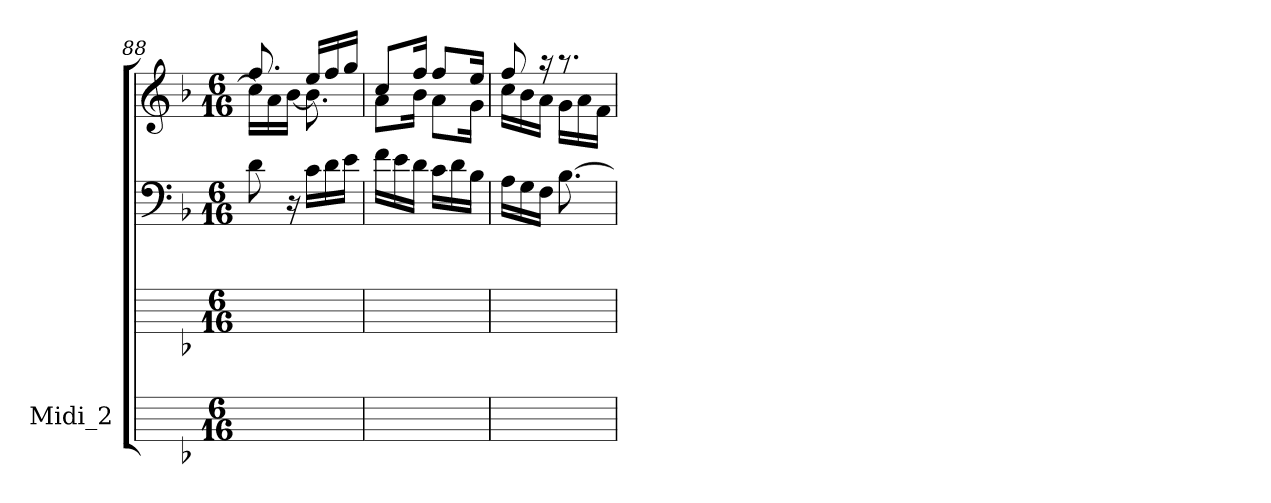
**kern	**kern	**kern	**kern
*part1	*part1	*part1	*part1
*staff4	*staff3	*staff2	*staff1
*I"Midi_2	*	*	*
!!LO:LB:g=z
*	*	*clefF4	*clefG2
*k[b-]	*k[b-]	*k[b-]	*k[b-]
*F:	*F:	*F:	*F:
*M6/16	*M6/16	*M6/16	*M6/16
=88	=88	=88	=88
*	*	*	*^
4.ryy	4.ryy	8d	8.ff/	16cc\LL]
.	.	.	.	16a\
.	.	16r	.	[16b-\JJ
.	.	16cLL	16eeLL	8.b-\]
.	.	16d	16ff	.
.	.	16eJJ	16ggJJ	.
=89	=89	=89	=89	=89
4.ryy	4.ryy	16fLL	8cc/L	8a\L
.	.	16e	.	.
.	.	16dJJ	16ff/J	16b-\J
.	.	16cLL	8ffL	8aL
.	.	16d	.	.
.	.	16B-JJ	16eeJ	16gJ
=90	=90	=90	=90	=90
4.ryy	4.ryy	16ALL	8ff/	16cc\LL
.	.	16G	.	16b-\
.	.	16FJJ	16r	16a\JJ
.	.	[8.B-	8.r	16g\LL
.	.	.	.	16a\
.	.	.	.	16f\JJ
*	*	*	*v	*v
=	=	=	=
*-	*-	*-	*-
